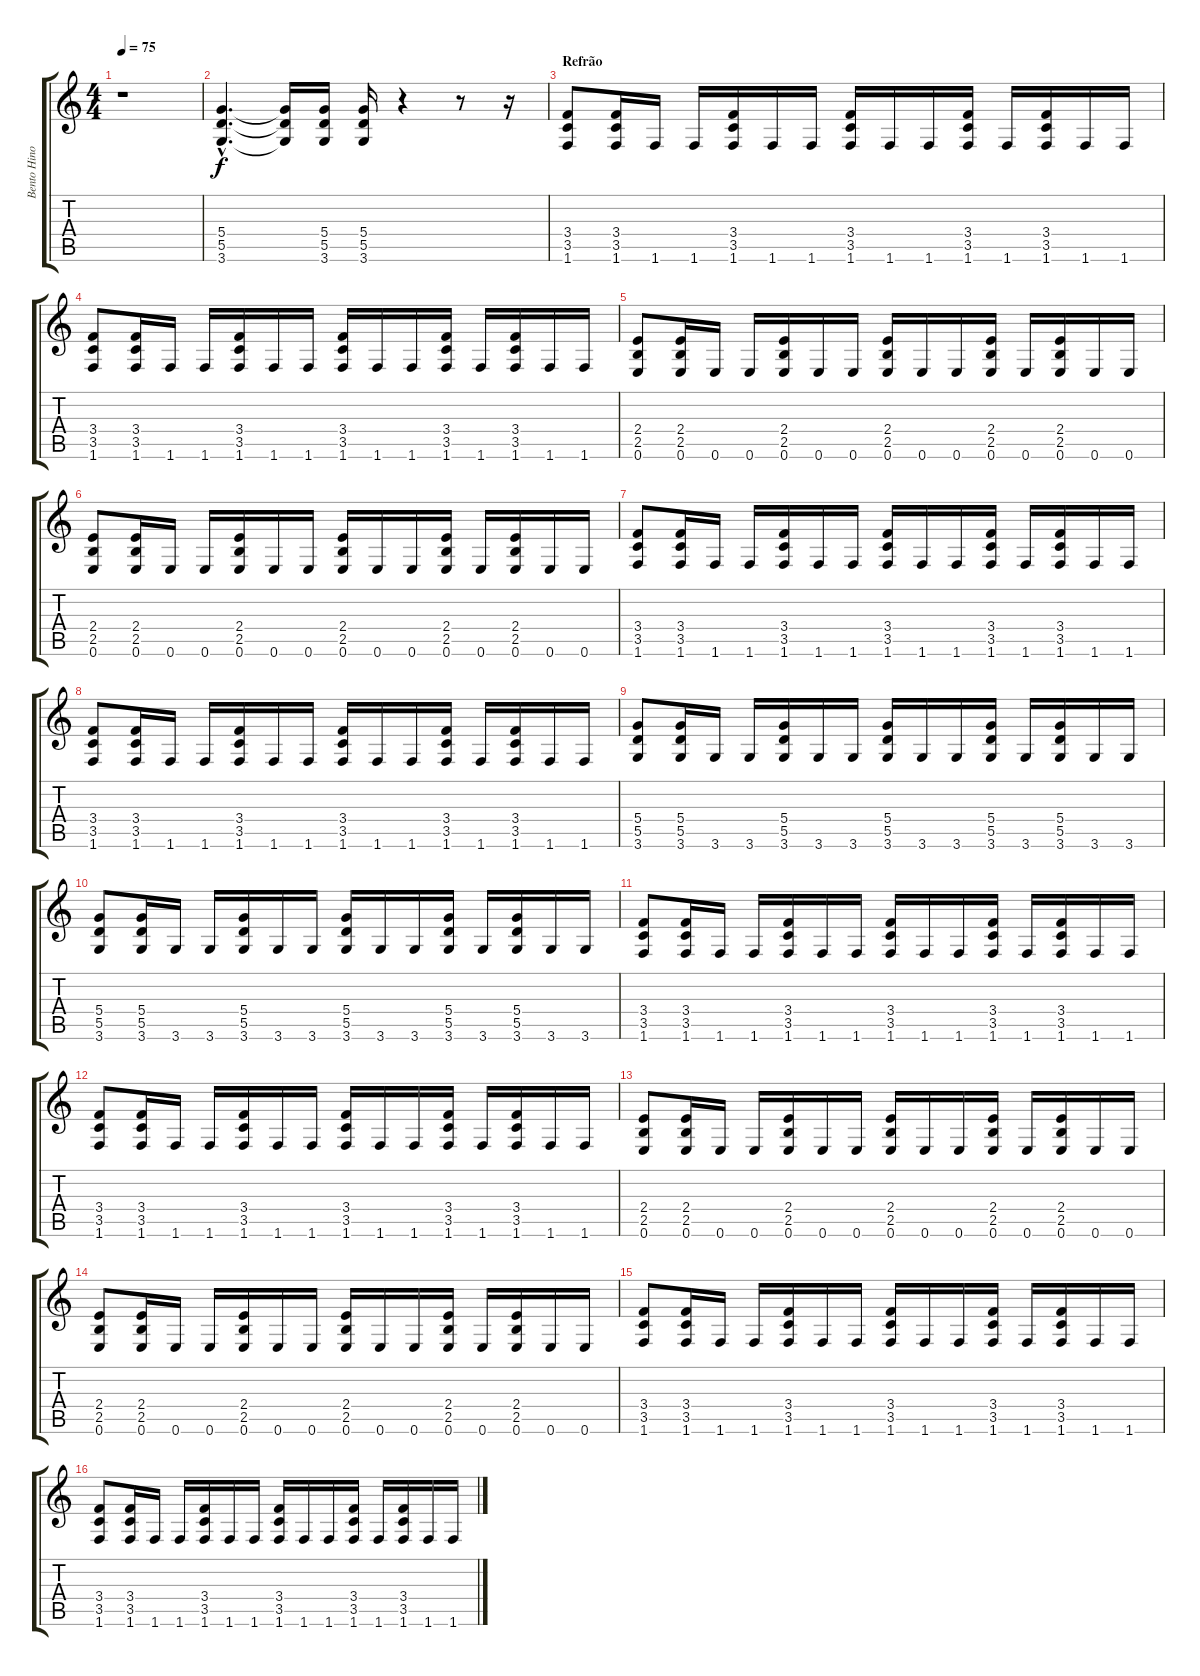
\track ("Bento Hinoto (Distorção)" "Bento Hino") {instrument distortionguitar}
\staff {score tabs}
\tuning (E4 B3 G3 D3 A2 E2) {hide}
\ts (4 4)
\tempo 75
\clef g2
\ks c
r.1{dy f} |
(5.4{hac} 5.5{hac} 3.6{hac}).4{d} (5.4{t} 5.5{t} 3.6{t}).16 (5.4 5.5 3.6).16 (5.4 5.5 3.6).16 r.4 r.8 r.16 |
\section ("" "Refrão")
(3.4 3.5 1.6).8 (3.4 3.5 1.6).16 1.6.16 1.6.16 (3.4 3.5 1.6).16 1.6.16 1.6.16 (3.4 3.5 1.6).16 1.6.16 1.6.16 (3.4 3.5 1.6).16 1.6.16 (3.4 3.5 1.6).16 1.6.16 1.6.16 |
(3.4 3.5 1.6).8 (3.4 3.5 1.6).16 1.6.16 1.6.16 (3.4 3.5 1.6).16 1.6.16 1.6.16 (3.4 3.5 1.6).16 1.6.16 1.6.16 (3.4 3.5 1.6).16 1.6.16 (3.4 3.5 1.6).16 1.6.16 1.6.16 |
(2.4 2.5 0.6).8 (2.4 2.5 0.6).16 0.6.16 0.6.16 (2.4 2.5 0.6).16 0.6.16 0.6.16 (2.4 2.5 0.6).16 0.6.16 0.6.16 (2.4 2.5 0.6).16 0.6.16 (2.4 2.5 0.6).16 0.6.16 0.6.16 |
(2.4 2.5 0.6).8 (2.4 2.5 0.6).16 0.6.16 0.6.16 (2.4 2.5 0.6).16 0.6.16 0.6.16 (2.4 2.5 0.6).16 0.6.16 0.6.16 (2.4 2.5 0.6).16 0.6.16 (2.4 2.5 0.6).16 0.6.16 0.6.16 |
(3.4 3.5 1.6).8 (3.4 3.5 1.6).16 1.6.16 1.6.16 (3.4 3.5 1.6).16 1.6.16 1.6.16 (3.4 3.5 1.6).16 1.6.16 1.6.16 (3.4 3.5 1.6).16 1.6.16 (3.4 3.5 1.6).16 1.6.16 1.6.16 |
(3.4 3.5 1.6).8 (3.4 3.5 1.6).16 1.6.16 1.6.16 (3.4 3.5 1.6).16 1.6.16 1.6.16 (3.4 3.5 1.6).16 1.6.16 1.6.16 (3.4 3.5 1.6).16 1.6.16 (3.4 3.5 1.6).16 1.6.16 1.6.16 |
(5.4 5.5 3.6).8 (5.4 5.5 3.6).16 3.6.16 3.6.16 (5.4 5.5 3.6).16 3.6.16 3.6.16 (5.4 5.5 3.6).16 3.6.16 3.6.16 (5.4 5.5 3.6).16 3.6.16 (5.4 5.5 3.6).16 3.6.16 3.6.16 |
(5.4 5.5 3.6).8 (5.4 5.5 3.6).16 3.6.16 3.6.16 (5.4 5.5 3.6).16 3.6.16 3.6.16 (5.4 5.5 3.6).16 3.6.16 3.6.16 (5.4 5.5 3.6).16 3.6.16 (5.4 5.5 3.6).16 3.6.16 3.6.16 |
(3.4 3.5 1.6).8 (3.4 3.5 1.6).16 1.6.16 1.6.16 (3.4 3.5 1.6).16 1.6.16 1.6.16 (3.4 3.5 1.6).16 1.6.16 1.6.16 (3.4 3.5 1.6).16 1.6.16 (3.4 3.5 1.6).16 1.6.16 1.6.16 |
(3.4 3.5 1.6).8 (3.4 3.5 1.6).16 1.6.16 1.6.16 (3.4 3.5 1.6).16 1.6.16 1.6.16 (3.4 3.5 1.6).16 1.6.16 1.6.16 (3.4 3.5 1.6).16 1.6.16 (3.4 3.5 1.6).16 1.6.16 1.6.16 |
(2.4 2.5 0.6).8 (2.4 2.5 0.6).16 0.6.16 0.6.16 (2.4 2.5 0.6).16 0.6.16 0.6.16 (2.4 2.5 0.6).16 0.6.16 0.6.16 (2.4 2.5 0.6).16 0.6.16 (2.4 2.5 0.6).16 0.6.16 0.6.16 |
(2.4 2.5 0.6).8 (2.4 2.5 0.6).16 0.6.16 0.6.16 (2.4 2.5 0.6).16 0.6.16 0.6.16 (2.4 2.5 0.6).16 0.6.16 0.6.16 (2.4 2.5 0.6).16 0.6.16 (2.4 2.5 0.6).16 0.6.16 0.6.16 |
(3.4 3.5 1.6).8 (3.4 3.5 1.6).16 1.6.16 1.6.16 (3.4 3.5 1.6).16 1.6.16 1.6.16 (3.4 3.5 1.6).16 1.6.16 1.6.16 (3.4 3.5 1.6).16 1.6.16 (3.4 3.5 1.6).16 1.6.16 1.6.16 |
(3.4 3.5 1.6).8 (3.4 3.5 1.6).16 1.6.16 1.6.16 (3.4 3.5 1.6).16 1.6.16 1.6.16 (3.4 3.5 1.6).16 1.6.16 1.6.16 (3.4 3.5 1.6).16 1.6.16 (3.4 3.5 1.6).16 1.6.16 1.6.16
